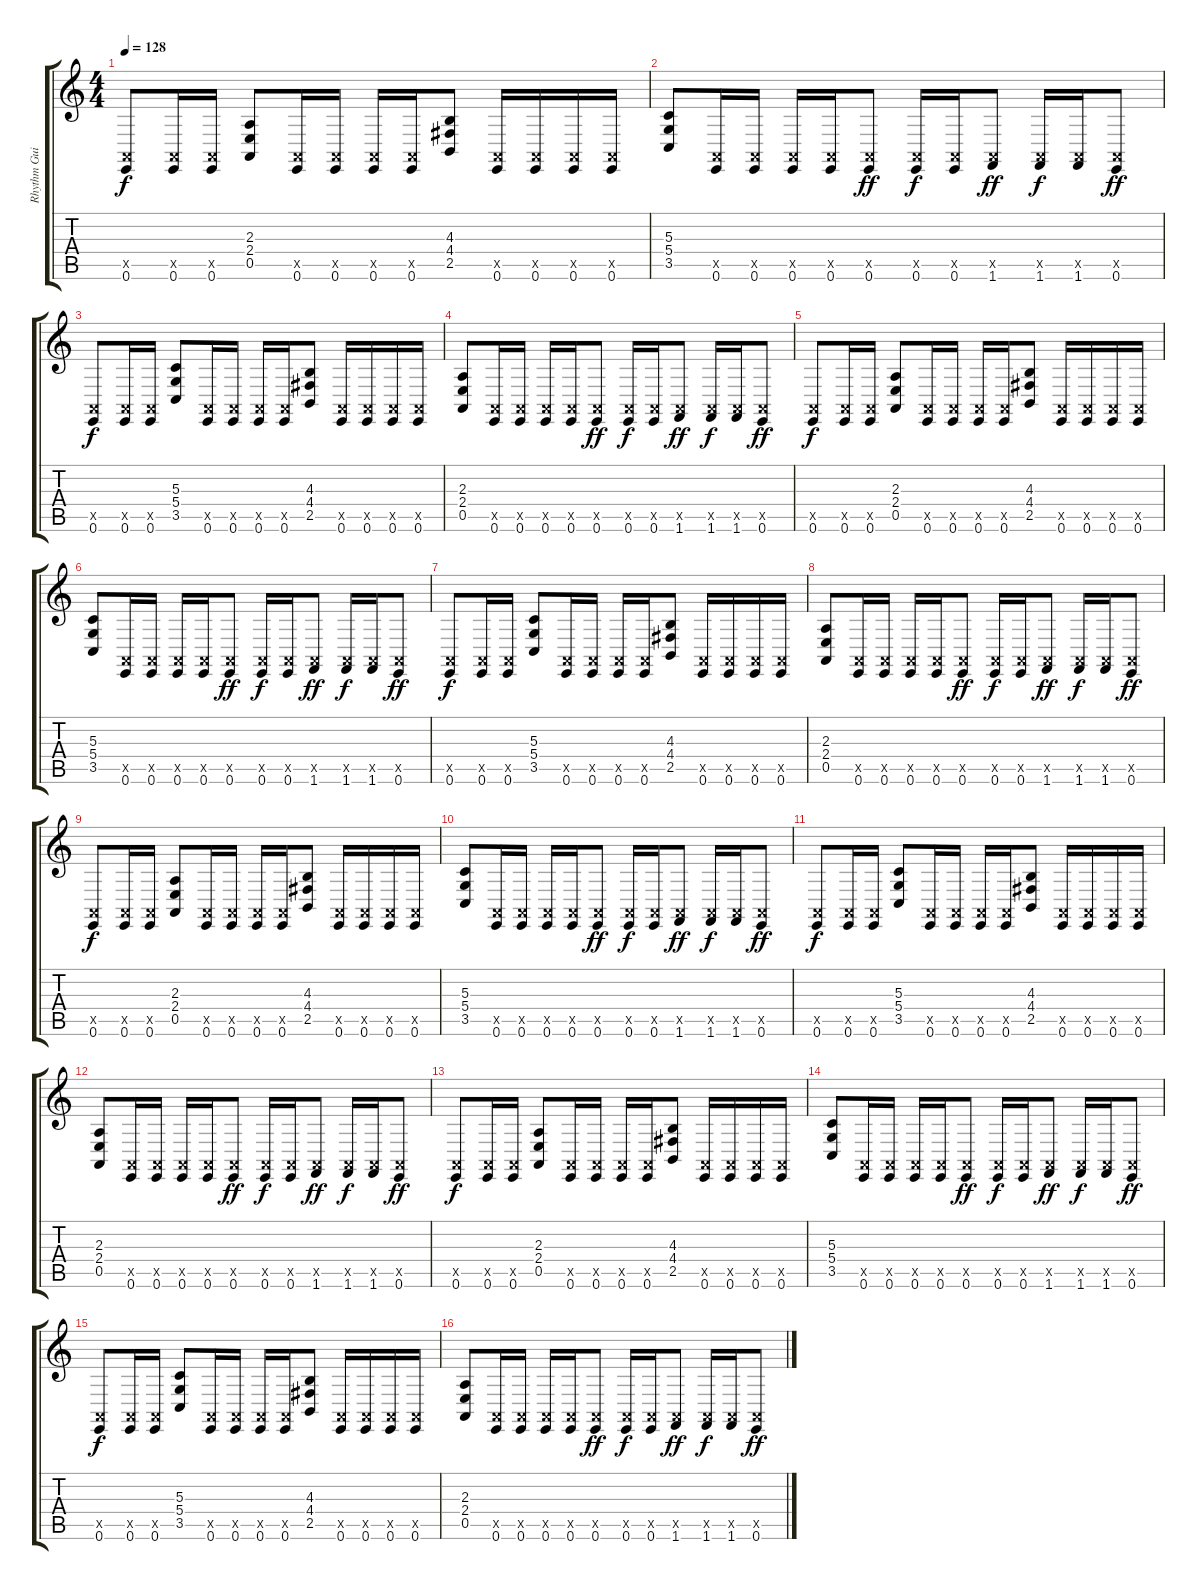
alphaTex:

\track ("Rhythm Guitar 2" "Rhythm Gui") {instrument lead1square}
\staff {score tabs}
\tuning (E4 B3 G3 D3 A2 E2) {hide}
\ts (4 4)
\tempo 128
\clef g2
\ks c
(0.5{x} 0.6).8{dy f} (0.5{x} 0.6).16 (0.5{x} 0.6).16 (2.3 2.4 0.5).8 (0.5{x} 0.6).16 (0.5{x} 0.6).16 (0.5{x} 0.6).16 (0.5{x} 0.6).16 (4.3 4.4 2.5).8 (0.5{x} 0.6).16 (0.5{x} 0.6).16 (0.5{x} 0.6).16 (0.5{x} 0.6).16 |
(5.3 5.4 3.5).8 (0.5{x} 0.6).16 (0.5{x} 0.6).16 (0.5{x} 0.6).16 (0.5{x} 0.6).16 (0.5{x} 0.6).8{dy ff} (0.5{x} 0.6).16{dy f} (0.5{x} 0.6).16 (0.5{x} 1.6).8{dy ff} (0.5{x} 1.6).16{dy f} (0.5{x} 1.6).16 (0.5{x} 0.6).8{dy ff} |
(0.5{x} 0.6).8{dy f} (0.5{x} 0.6).16 (0.5{x} 0.6).16 (5.3 5.4 3.5).8 (0.5{x} 0.6).16 (0.5{x} 0.6).16 (0.5{x} 0.6).16 (0.5{x} 0.6).16 (4.3 4.4 2.5).8 (0.5{x} 0.6).16 (0.5{x} 0.6).16 (0.5{x} 0.6).16 (0.5{x} 0.6).16 |
(2.3 2.4 0.5).8 (0.5{x} 0.6).16 (0.5{x} 0.6).16 (0.5{x} 0.6).16 (0.5{x} 0.6).16 (0.5{x} 0.6).8{dy ff} (0.5{x} 0.6).16{dy f} (0.5{x} 0.6).16 (0.5{x} 1.6).8{dy ff} (0.5{x} 1.6).16{dy f} (0.5{x} 1.6).16 (0.5{x} 0.6).8{dy ff} |
(0.5{x} 0.6).8{dy f} (0.5{x} 0.6).16 (0.5{x} 0.6).16 (2.3 2.4 0.5).8 (0.5{x} 0.6).16 (0.5{x} 0.6).16 (0.5{x} 0.6).16 (0.5{x} 0.6).16 (4.3 4.4 2.5).8 (0.5{x} 0.6).16 (0.5{x} 0.6).16 (0.5{x} 0.6).16 (0.5{x} 0.6).16 |
(5.3 5.4 3.5).8 (0.5{x} 0.6).16 (0.5{x} 0.6).16 (0.5{x} 0.6).16 (0.5{x} 0.6).16 (0.5{x} 0.6).8{dy ff} (0.5{x} 0.6).16{dy f} (0.5{x} 0.6).16 (0.5{x} 1.6).8{dy ff} (0.5{x} 1.6).16{dy f} (0.5{x} 1.6).16 (0.5{x} 0.6).8{dy ff} |
(0.5{x} 0.6).8{dy f} (0.5{x} 0.6).16 (0.5{x} 0.6).16 (5.3 5.4 3.5).8 (0.5{x} 0.6).16 (0.5{x} 0.6).16 (0.5{x} 0.6).16 (0.5{x} 0.6).16 (4.3 4.4 2.5).8 (0.5{x} 0.6).16 (0.5{x} 0.6).16 (0.5{x} 0.6).16 (0.5{x} 0.6).16 |
(2.3 2.4 0.5).8 (0.5{x} 0.6).16 (0.5{x} 0.6).16 (0.5{x} 0.6).16 (0.5{x} 0.6).16 (0.5{x} 0.6).8{dy ff} (0.5{x} 0.6).16{dy f} (0.5{x} 0.6).16 (0.5{x} 1.6).8{dy ff} (0.5{x} 1.6).16{dy f} (0.5{x} 1.6).16 (0.5{x} 0.6).8{dy ff} |
(0.5{x} 0.6).8{dy f} (0.5{x} 0.6).16 (0.5{x} 0.6).16 (2.3 2.4 0.5).8 (0.5{x} 0.6).16 (0.5{x} 0.6).16 (0.5{x} 0.6).16 (0.5{x} 0.6).16 (4.3 4.4 2.5).8 (0.5{x} 0.6).16 (0.5{x} 0.6).16 (0.5{x} 0.6).16 (0.5{x} 0.6).16 |
(5.3 5.4 3.5).8 (0.5{x} 0.6).16 (0.5{x} 0.6).16 (0.5{x} 0.6).16 (0.5{x} 0.6).16 (0.5{x} 0.6).8{dy ff} (0.5{x} 0.6).16{dy f} (0.5{x} 0.6).16 (0.5{x} 1.6).8{dy ff} (0.5{x} 1.6).16{dy f} (0.5{x} 1.6).16 (0.5{x} 0.6).8{dy ff} |
(0.5{x} 0.6).8{dy f} (0.5{x} 0.6).16 (0.5{x} 0.6).16 (5.3 5.4 3.5).8 (0.5{x} 0.6).16 (0.5{x} 0.6).16 (0.5{x} 0.6).16 (0.5{x} 0.6).16 (4.3 4.4 2.5).8 (0.5{x} 0.6).16 (0.5{x} 0.6).16 (0.5{x} 0.6).16 (0.5{x} 0.6).16 |
(2.3 2.4 0.5).8 (0.5{x} 0.6).16 (0.5{x} 0.6).16 (0.5{x} 0.6).16 (0.5{x} 0.6).16 (0.5{x} 0.6).8{dy ff} (0.5{x} 0.6).16{dy f} (0.5{x} 0.6).16 (0.5{x} 1.6).8{dy ff} (0.5{x} 1.6).16{dy f} (0.5{x} 1.6).16 (0.5{x} 0.6).8{dy ff} |
(0.5{x} 0.6).8{dy f} (0.5{x} 0.6).16 (0.5{x} 0.6).16 (2.3 2.4 0.5).8 (0.5{x} 0.6).16 (0.5{x} 0.6).16 (0.5{x} 0.6).16 (0.5{x} 0.6).16 (4.3 4.4 2.5).8 (0.5{x} 0.6).16 (0.5{x} 0.6).16 (0.5{x} 0.6).16 (0.5{x} 0.6).16 |
(5.3 5.4 3.5).8 (0.5{x} 0.6).16 (0.5{x} 0.6).16 (0.5{x} 0.6).16 (0.5{x} 0.6).16 (0.5{x} 0.6).8{dy ff} (0.5{x} 0.6).16{dy f} (0.5{x} 0.6).16 (0.5{x} 1.6).8{dy ff} (0.5{x} 1.6).16{dy f} (0.5{x} 1.6).16 (0.5{x} 0.6).8{dy ff} |
(0.5{x} 0.6).8{dy f} (0.5{x} 0.6).16 (0.5{x} 0.6).16 (5.3 5.4 3.5).8 (0.5{x} 0.6).16 (0.5{x} 0.6).16 (0.5{x} 0.6).16 (0.5{x} 0.6).16 (4.3 4.4 2.5).8 (0.5{x} 0.6).16 (0.5{x} 0.6).16 (0.5{x} 0.6).16 (0.5{x} 0.6).16 |
(2.3 2.4 0.5).8 (0.5{x} 0.6).16 (0.5{x} 0.6).16 (0.5{x} 0.6).16 (0.5{x} 0.6).16 (0.5{x} 0.6).8{dy ff} (0.5{x} 0.6).16{dy f} (0.5{x} 0.6).16 (0.5{x} 1.6).8{dy ff} (0.5{x} 1.6).16{dy f} (0.5{x} 1.6).16 (0.5{x} 0.6).8{dy ff}
